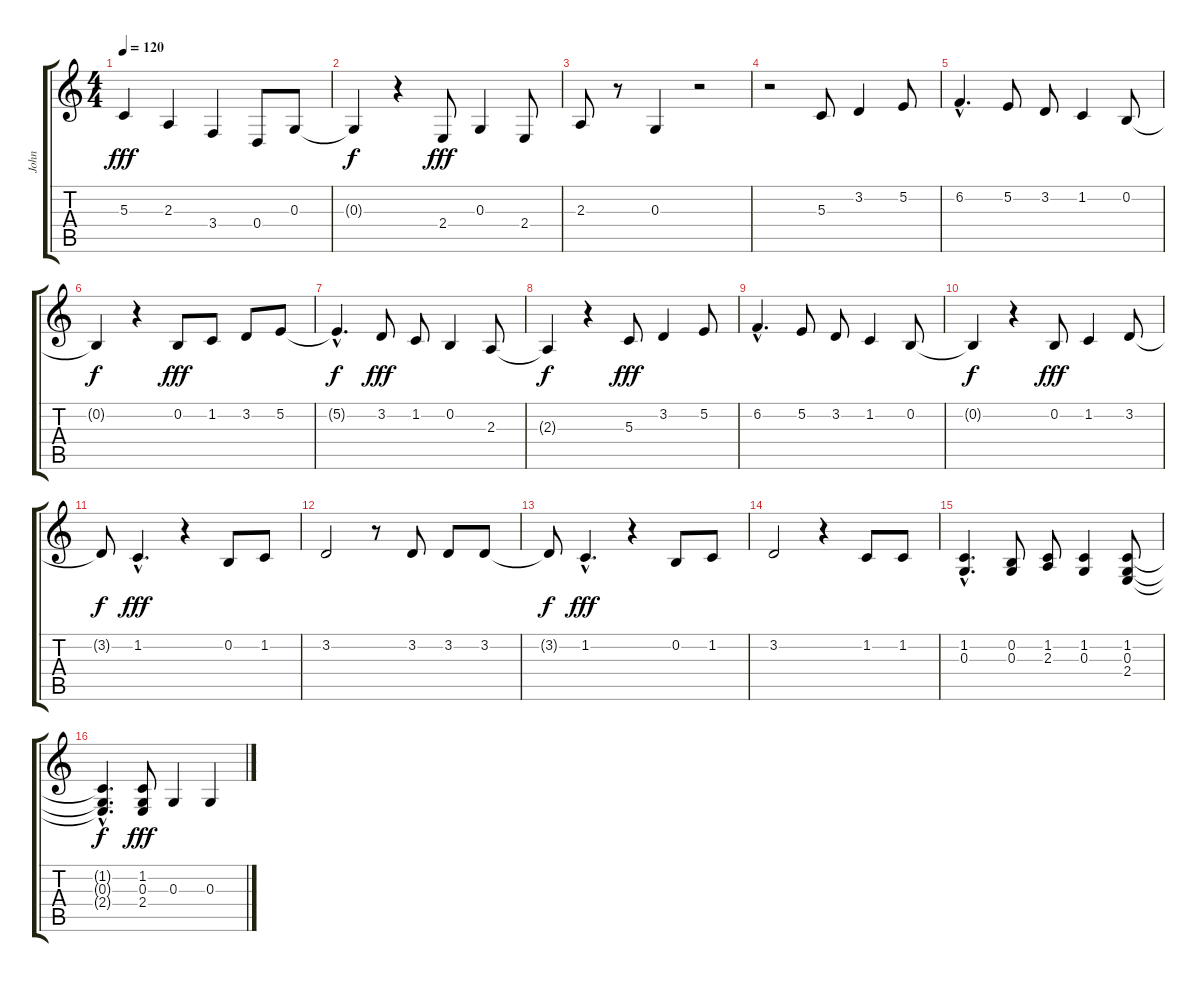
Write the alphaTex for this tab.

\track ("John" "John") {instrument englishhorn}
\staff {score tabs}
\tuning (E4 B3 G3 D3 A2 E2) {hide}
\ts (4 4)
\tempo 120
\clef g2
\ks c
5.3.4{dy fff} 2.3.4 3.4.4 0.4.8 0.3.8 |
0.3{t}.4{dy f} r.4 2.4.8{dy fff} 0.3.4 2.4.8 |
2.3.8 r.8 0.3.4 r.2 |
r.2 5.3.8 3.2.4 5.2.8 |
6.2{hac}.4{d} 5.2.8 3.2.8 1.2.4 0.2.8 |
0.2{t}.4{dy f} r.4 0.2.8{dy fff} 1.2.8 3.2.8 5.2.8 |
5.2{hac t}.4{d dy f} 3.2.8{dy fff} 1.2.8 0.2.4 2.3.8 |
2.3{t}.4{dy f} r.4 5.3.8{dy fff} 3.2.4 5.2.8 |
6.2{hac}.4{d} 5.2.8 3.2.8 1.2.4 0.2.8 |
0.2{t}.4{dy f} r.4 0.2.8{dy fff} 1.2.4 3.2.8 |
3.2{t}.8{dy f} 1.2{hac}.4{d dy fff} r.4 0.2.8 1.2.8 |
3.2.2 r.8 3.2.8 3.2.8 3.2.8 |
3.2{t}.8{dy f} 1.2{hac}.4{d dy fff} r.4 0.2.8 1.2.8 |
3.2.2 r.4 1.2.8 1.2.8 |
(1.2{hac} 0.3{hac}).4{d volume 16 balance 13 instrument pad5bowed} (0.2 0.3).8 (1.2 2.3).8 (1.2 0.3).4 (1.2 0.3 2.4).8 |
(1.2{hac t} 0.3{hac t} 2.4{hac t}).4{d dy f} (1.2 0.3 2.4).8{dy fff} 0.3.4 0.3.4
